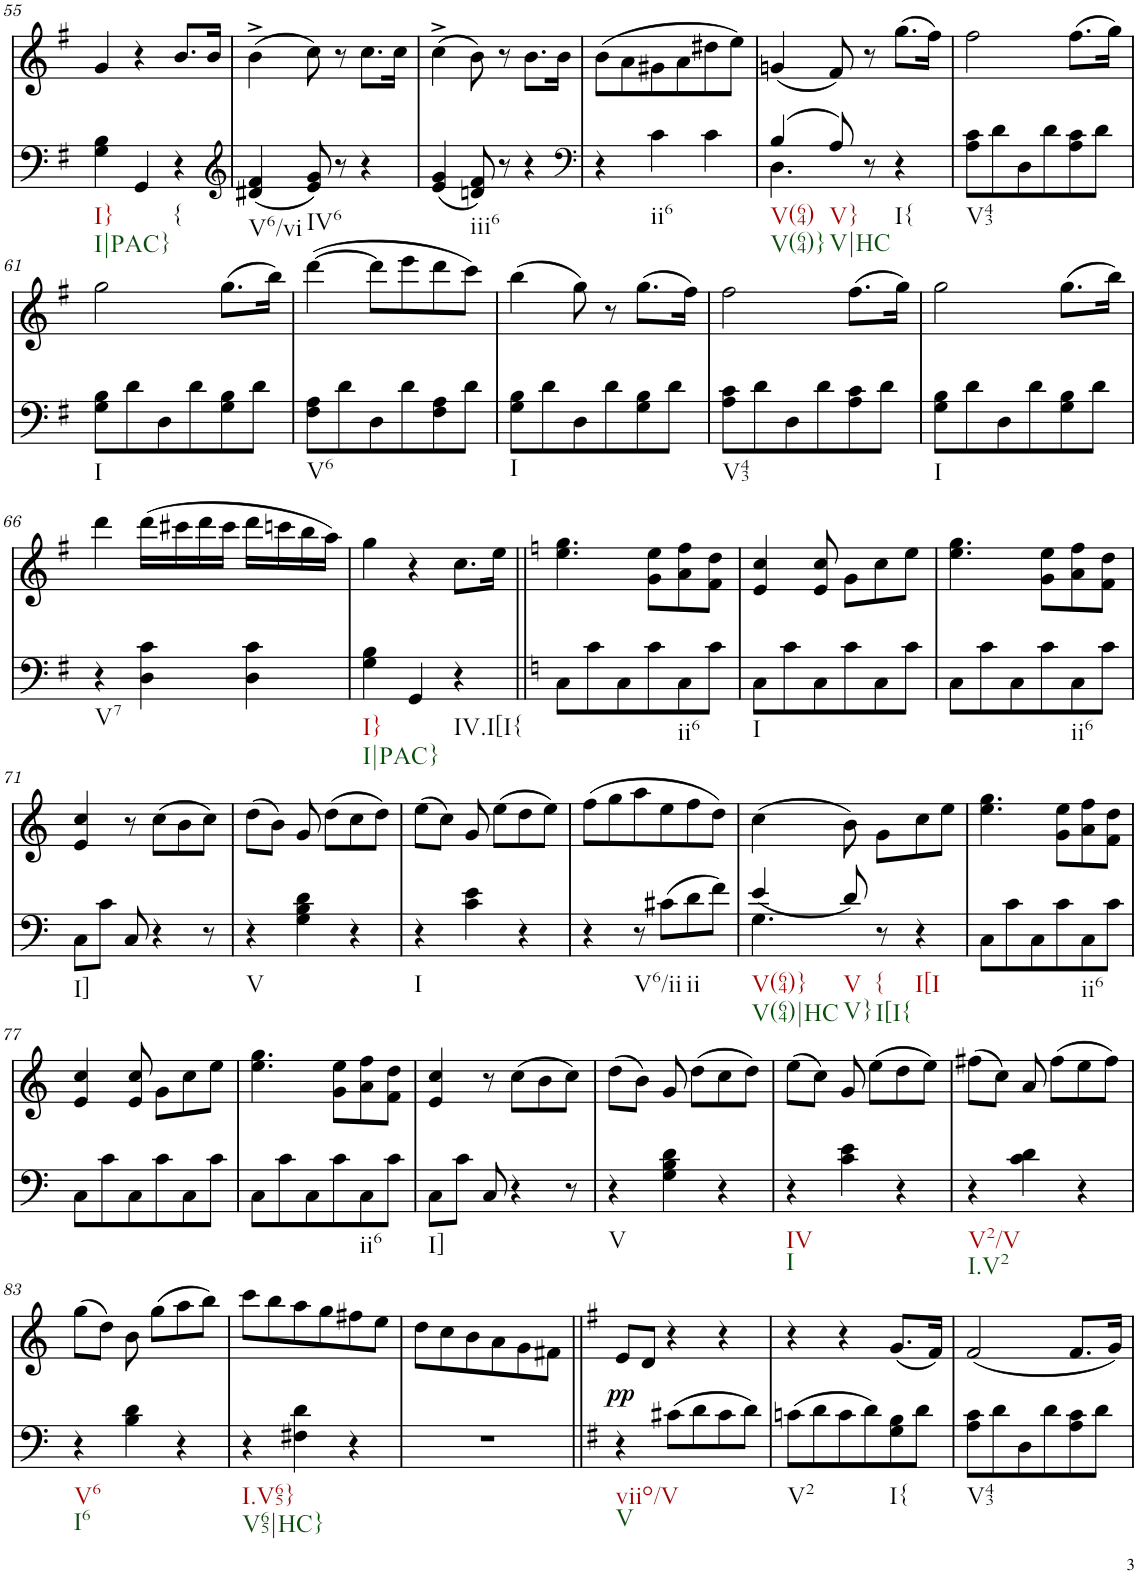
**kern	**kern	**text	**dynam
*part2	*part1	*part1	*part1
*staff2	*staff1	*staff1	*staff1
*I"piano	*I"piano	*	*
*I'Pno	*I'Pno	*	*
!!LO:PB:g=z
*clefF4	*clefG2	*	*
*k[f#]	*k[f#]	*	*
*G:	*G:	*	*
*M3/4	*M3/4	*	*
=55	=55	=55	=55
!LO:TX:b:t=I}	!	!	!
!LO:TX:b:t=I|PAC}	!	!	!
4G\ 4B\	4g/	.	.
4GG/	4r	.	.
!LO:TX:b:t={	!	!	!
4r	8.b/L	.	.
.	16b/Jk	.	.
=56	=56	=56	=56
*clefG2	*	*	*
!LO:TX:b:t=V6/vi	!	!	!
(4d#X/ 4f#/	(4b^\	.	.
!LO:TX:b:t=IV6	!	!	!
8e/ 8g/)	8cc\)	.	.
8r	8r	.	.
4r	8.cc\L	.	.
.	16cc\Jk	.	.
=57	=57	=57	=57
(4e/ 4g/	(4cc^\	.	.
!LO:TX:b:t=iii6	!	!	!
8dn/ 8f#/)	8b\)	.	.
8r	8r	.	.
4r	8.b\L	.	.
.	16b\Jk	.	.
=58	=58	=58	=58
*clefF4	*	*	*
4r	(8b\L	.	.
.	8a\	.	.
!LO:TX:b:t=ii6	!	!	!
4c\	8g#X\	.	.
.	8a\	.	.
4c\	8dd#X\	.	.
.	8ee\J)	.	.
=59	=59	=59	=59
*^	*	*	*
!LO:TX:b:t=V(64)	!	!	!	!
!LO:TX:b:t=V(64)}	!	!	!	!
(4B/	4.D\	(4gn/	.	.
!LO:TX:b:t=V}	!	!	!	!
!LO:TX:b:t=V|HC	!	!	!	!
8A/)	.	8f#/)	.	.
8r	4.ryy	8r	.	.
!LO:TX:b:t=I{	!	!	!	!
4r	.	(8.gg\L	.	.
.	.	16ff#\Jk)	.	.
*v	*v	*	*	*
=60	=60	=60	=60
!LO:TX:b:t=V43	!	!	!
!	!	!LO:LY:b	!
8A\ 8c\L	2ff#\	f	.
8d\	.	.	.
8D\	.	.	.
8d\	.	.	.
8A\ 8c\	(8.ff#\L	.	.
8d\J	.	.	.
.	16gg\Jk)	.	.
!!LO:LB:g=z
=61	=61	=61	=61
!LO:TX:b:t=I	!	!	!
8G\ 8B\L	2gg\	.	.
8d\	.	.	.
8D\	.	.	.
8d\	.	.	.
8G\ 8B\	(8.gg\L	.	.
8d\J	.	.	.
.	16bb\Jk)	.	.
=62	=62	=62	=62
!LO:TX:b:t=V6	!	!	!
8F#\ 8A\L	([4ddd\	.	.
8d\	.	.	.
8D\	8ddd\L]	.	.
8d\	8eee\	.	.
8F#\ 8A\	8ddd\	.	.
8d\J	8ccc\J)	.	.
=63	=63	=63	=63
!LO:TX:b:t=I	!	!	!
8G\ 8B\L	(4bb\	.	.
8d\	.	.	.
8D\	8gg\)	.	.
8d\	8r	.	.
8G\ 8B\	(8.gg\L	.	.
8d\J	.	.	.
.	16ff#\Jk)	.	.
=64	=64	=64	=64
!LO:TX:b:t=V43	!	!	!
8A\ 8c\L	2ff#\	.	.
8d\	.	.	.
8D\	.	.	.
8d\	.	.	.
8A\ 8c\	(8.ff#\L	.	.
8d\J	.	.	.
.	16gg\Jk)	.	.
=65	=65	=65	=65
!LO:TX:b:t=I	!	!	!
8G\ 8B\L	2gg\	.	.
8d\	.	.	.
8D\	.	.	.
8d\	.	.	.
8G\ 8B\	(8.gg\L	.	.
8d\J	.	.	.
.	16bb\Jk)	.	.
!!LO:LB:g=z
=66	=66	=66	=66
!LO:TX:b:t=V7	!	!	!
4r	4ddd\	.	.
4D\ 4c\	(16ddd\LL	.	.
.	16ccc#X\	.	.
.	16ddd\	.	.
.	16ccc#\JJ	.	.
4D\ 4c\	16ddd\LL	.	.
.	16cccn\	.	.
.	16bb\	.	.
.	16aa\JJ)	.	.
=67	=67	=67	=67
!LO:TX:b:t=I}	!	!	!
!LO:TX:b:t=I|PAC}	!	!	!
4G\ 4B\	4gg\	.	.
4GG/	4r	.	.
!LO:TX:b:t=IV.I[I{	!	!	!
!	!	!LO:LY:b	!
4r	8.cc\L	f	.
.	16ee\Jk	.	.
=68||	=68||	=68||	=68||
*k[]	*k[]	*	*
8C\L	4.ee\ 4.gg\	.	.
8c\	.	.	.
8C\	.	.	.
8c\	8g\ 8ee\L	.	.
!LO:TX:b:t=ii6	!	!	!
8C\	8a\ 8ff\	.	.
8c\J	8f\ 8dd\J	.	.
=69	=69	=69	=69
!LO:TX:b:t=I	!	!	!
8C\L	4e/ 4cc/	.	.
8c\	.	.	.
8C\	8e/ 8cc/	.	.
8c\	8g\L	.	.
8C\	8cc\	.	.
8c\J	8ee\J	.	.
=70	=70	=70	=70
8C\L	4.ee\ 4.gg\	.	.
8c\	.	.	.
8C\	.	.	.
8c\	8g\ 8ee\L	.	.
!LO:TX:b:t=ii6	!	!	!
8C\	8a\ 8ff\	.	.
8c\J	8f\ 8dd\J	.	.
!!LO:LB:g=z
=71	=71	=71	=71
!LO:TX:b:t=I]	!	!	!
8C\L	4e/ 4cc/	.	.
8c\J	.	.	.
8C/	8r	.	.
!	!	!LO:LY:b	!
4r	(8cc\L	p	.
.	8b\	.	.
8r	8cc\J)	.	.
=72	=72	=72	=72
!LO:TX:b:t=V	!	!	!
4r	(8dd\L	.	.
.	8b\J)	.	.
4G\ 4B\ 4d\	8g/	.	.
.	(8dd\L	.	.
4r	8cc\	.	.
.	8dd\J)	.	.
=73	=73	=73	=73
!LO:TX:b:t=I	!	!	!
4r	(8ee\L	.	.
.	8cc\J)	.	.
4c\ 4e\	8g/	.	.
.	(8ee\L	.	.
4r	8dd\	.	.
.	8ee\J)	.	.
=74	=74	=74	=74
4r	(8ff\L	.	.
.	8gg\	.	.
!LO:TX:b:t=V6/ii	!	!	!
8r	8aa\	.	.
(8c#X\L	8ee\	.	.
!LO:TX:b:t=ii	!	!	!
8d\	8ff\	.	.
8f\J)	8dd\J)	.	.
=75	=75	=75	=75
*^	*	*	*
!LO:TX:b:t=V(64)}	!	!	!	!
!LO:TX:b:t=V(64)|HC	!	!	!	!
!LO:TX:b:t=V	!	!	!	!
!LO:TX:b:t=V}	!	!	!	!
4.G\	(4e/	(4cc\	.	.
.	8d/)	8b\)	.	.
!LO:TX:b:t={	!	!	!	!
!LO:TX:b:t=I[I{	!	!	!	!
!	!	!	!LO:LY:b	!
8r	4.ryy	8g\L	f	.
!LO:TX:b:t=I[I	!	!	!	!
4r	.	8cc\	.	.
.	.	8ee\J	.	.
*v	*v	*	*	*
=76	=76	=76	=76
8C\L	4.ee\ 4.gg\	.	.
8c\	.	.	.
8C\	.	.	.
8c\	8g\ 8ee\L	.	.
!LO:TX:b:t=ii6	!	!	!
8C\	8a\ 8ff\	.	.
8c\J	8f\ 8dd\J	.	.
!!LO:LB:g=z
=77	=77	=77	=77
8C\L	4e/ 4cc/	.	.
8c\	.	.	.
8C\	8e/ 8cc/	.	.
8c\	8g\L	.	.
8C\	8cc\	.	.
8c\J	8ee\J	.	.
=78	=78	=78	=78
8C\L	4.ee\ 4.gg\	.	.
8c\	.	.	.
8C\	.	.	.
8c\	8g\ 8ee\L	.	.
!LO:TX:b:t=ii6	!	!	!
8C\	8a\ 8ff\	.	.
8c\J	8f\ 8dd\J	.	.
=79	=79	=79	=79
!LO:TX:b:t=I]	!	!	!
8C\L	4e/ 4cc/	.	.
8c\J	.	.	.
8C/	8r	.	.
!	!	!LO:LY:b	!
4r	(8cc\L	p	.
.	8b\	.	.
8r	8cc\J)	.	.
=80	=80	=80	=80
!LO:TX:b:t=V	!	!	!
4r	(8dd\L	.	.
.	8b\J)	.	.
4G\ 4B\ 4d\	8g/	.	.
.	(8dd\L	.	.
4r	8cc\	.	.
.	8dd\J)	.	.
=81	=81	=81	=81
!LO:TX:b:t=IV	!	!	!
!LO:TX:b:t=I	!	!	!
4r	(8ee\L	.	.
.	8cc\J)	.	.
4c\ 4e\	8g/	.	.
.	(8ee\L	.	.
4r	8dd\	.	.
.	8ee\J)	.	.
=82	=82	=82	=82
!LO:TX:b:t=V2/V	!	!	!
!LO:TX:b:t=I.V2	!	!	!
4r	(8ff#X\L	.	.
.	8cc\J)	.	.
4c\ 4d\	8a/	.	.
.	(8ff#\L	.	.
4r	8ee\	.	.
.	8ff#\J)	.	.
!!LO:LB:g=z
=83	=83	=83	=83
!LO:TX:b:t=V6	!	!	!
!LO:TX:b:t=I6	!	!	!
4r	(8gg\L	.	.
.	8dd\J)	.	.
4B\ 4d\	8b\	.	.
.	(8gg\L	.	.
4r	8aa\	.	.
.	8bb\J)	.	.
=84	=84	=84	=84
!LO:TX:b:t=I.V65}	!	!	!
!LO:TX:b:t=V65|HC}	!	!	!
4r	8ccc\L	.	.
.	8bb\	.	.
4F#X\ 4d\	8aa\	.	.
.	8gg\	.	.
4r	8ff#X\	.	.
.	8ee\J	.	.
=85	=85	=85	=85
2.r	8dd\L	.	.
.	8cc\	.	.
.	8b\	.	.
.	8a\	.	.
.	8g\	.	.
.	8f#X\J	.	.
=86||	=86||	=86||	=86||
*k[f#]	*k[f#]	*	*
!LO:TX:b:t=viio/V	!	!	!
!LO:TX:b:t=V	!	!	!
!	!	!LO:LY:b	!LO:DY:b
4r	8e/L	pp	pp
.	8d/J	.	.
(8c#X\L	4r	.	.
8d\	.	.	.
8c#\	4r	.	.
8d\J)	.	.	.
=87	=87	=87	=87
!LO:TX:b:t=V2	!	!	!
(8cn\L	4r	.	.
8d\	.	.	.
8c\	4r	.	.
8d\)	.	.	.
!LO:TX:b:t=I{	!	!	!
!	!	!LO:LY:b	!
8G\ 8B\	(8.g/L	p	.
8d\J	.	.	.
.	16f#/Jk)	.	.
=88	=88	=88	=88
!LO:TX:b:t=V43	!	!	!
8A\ 8c\L	(2f#/	.	.
8d\	.	.	.
8D\	.	.	.
8d\	.	.	.
8A\ 8c\	8.f#/L	.	.
8d\J	.	.	.
.	16g/Jk)	.	.
=	=	=	=
*-	*-	*-	*-
